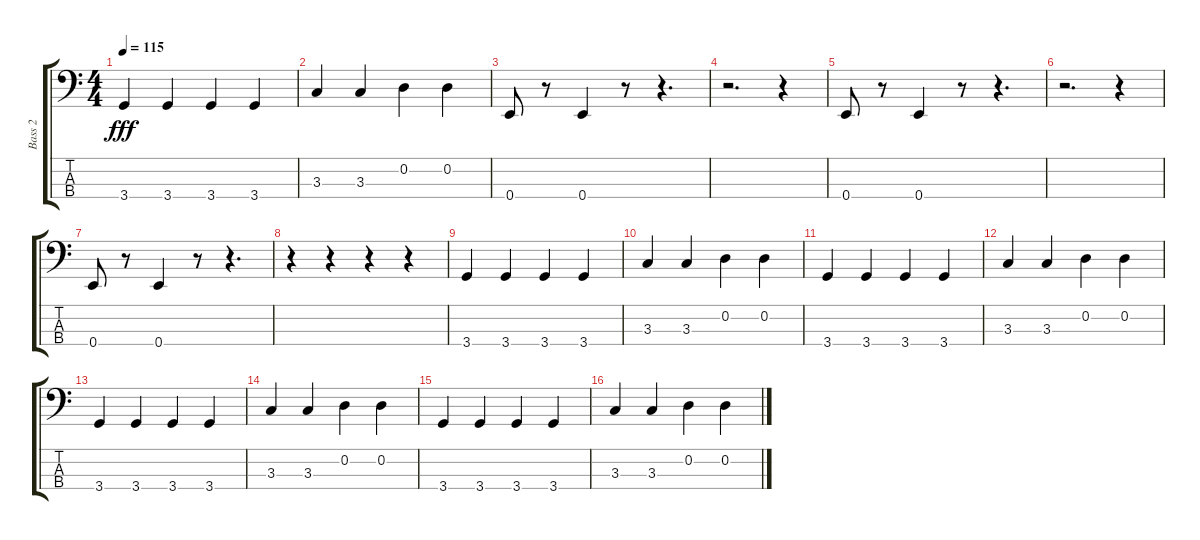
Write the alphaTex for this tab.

\track ("Bass 2" "Bass 2") {instrument electricbasspick}
\staff {score tabs}
\tuning (G2 D2 A1 E1) {hide}
\ts (4 4)
\tempo 115
\clef f4
\ks c
3.4.4{dy fff} 3.4.4 3.4.4 3.4.4 |
3.3.4 3.3.4 0.2.4 0.2.4 |
0.4.8 r.8 0.4.4 r.8 r.4{d} |
r.2{d} r.4 |
0.4.8 r.8 0.4.4 r.8 r.4{d} |
r.2{d} r.4 |
0.4.8 r.8 0.4.4 r.8 r.4{d} |
r.4 r.4 r.4 r.4 |
3.4.4 3.4.4 3.4.4 3.4.4 |
3.3.4 3.3.4 0.2.4 0.2.4 |
3.4.4 3.4.4 3.4.4 3.4.4 |
3.3.4 3.3.4 0.2.4 0.2.4 |
3.4.4 3.4.4 3.4.4 3.4.4 |
3.3.4 3.3.4 0.2.4 0.2.4 |
3.4.4 3.4.4 3.4.4 3.4.4 |
3.3.4 3.3.4 0.2.4 0.2.4
